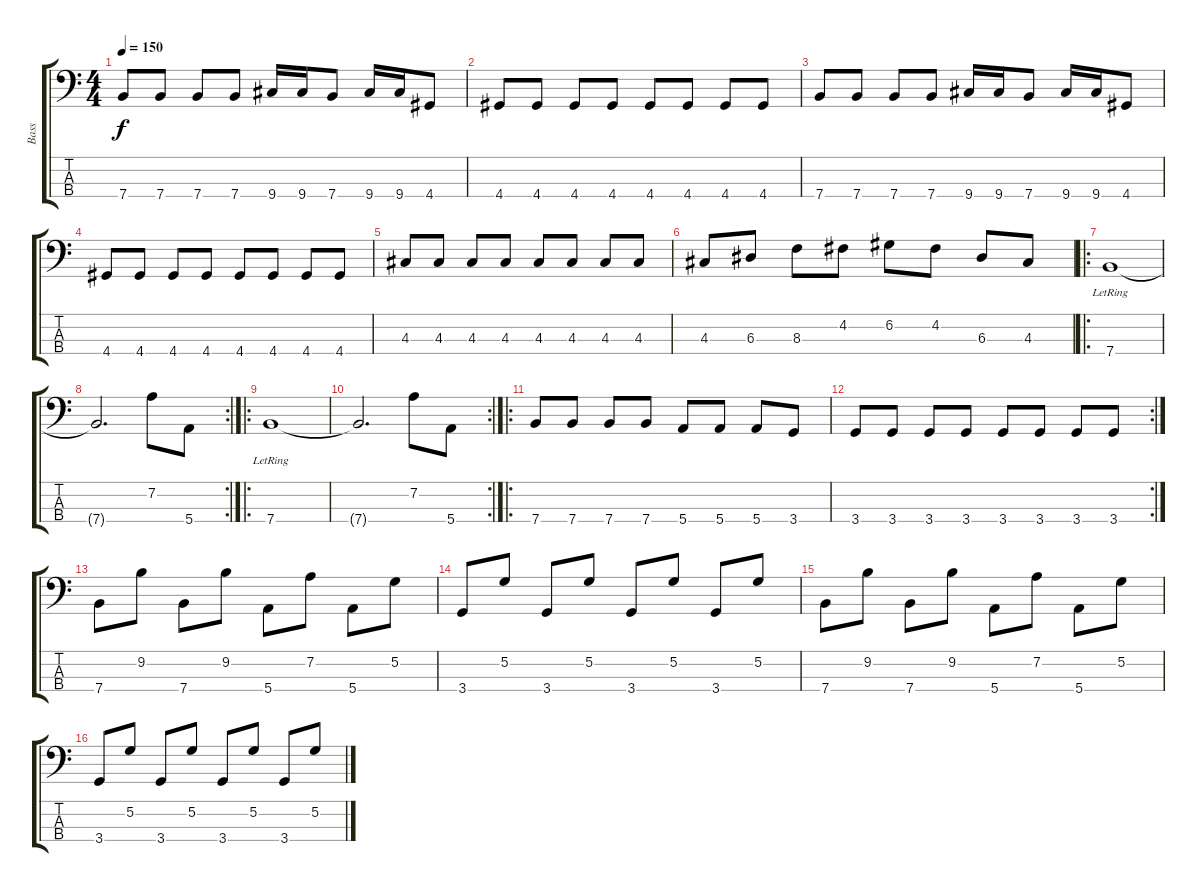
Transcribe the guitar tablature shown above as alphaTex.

\track ("Bass" "Bass") {instrument electricbassfinger}
\staff {score tabs}
\tuning (G2 D2 A1 E1) {hide}
\ts (4 4)
\tempo 150
\clef f4
\ks c
7.4.8{dy f} 7.4.8 7.4.8 7.4.8 9.4.16 9.4.16 7.4.8 9.4.16 9.4.16 4.4.8 |
4.4.8 4.4.8 4.4.8 4.4.8 4.4.8 4.4.8 4.4.8 4.4.8 |
7.4.8 7.4.8 7.4.8 7.4.8 9.4.16 9.4.16 7.4.8 9.4.16 9.4.16 4.4.8 |
4.4.8 4.4.8 4.4.8 4.4.8 4.4.8 4.4.8 4.4.8 4.4.8 |
4.3.8 4.3.8 4.3.8 4.3.8 4.3.8 4.3.8 4.3.8 4.3.8 |
4.3.8 6.3.8 8.3.8 4.2.8 6.2.8 4.2.8 6.3.8 4.3.8 |
\ro
7.4{lr}.1 |
\rc 2
7.4{t}.2{d} 7.2.8 5.4.8 |
\ro
7.4{lr}.1 |
\rc 2
7.4{t}.2{d} 7.2.8 5.4.8 |
\ro
7.4.8 7.4.8 7.4.8 7.4.8 5.4.8 5.4.8 5.4.8 3.4.8 |
\rc 2
3.4.8 3.4.8 3.4.8 3.4.8 3.4.8 3.4.8 3.4.8 3.4.8 |
7.4.8 9.2.8 7.4.8 9.2.8 5.4.8 7.2.8 5.4.8 5.2.8 |
3.4.8 5.2.8 3.4.8 5.2.8 3.4.8 5.2.8 3.4.8 5.2.8 |
7.4.8 9.2.8 7.4.8 9.2.8 5.4.8 7.2.8 5.4.8 5.2.8 |
3.4.8 5.2.8 3.4.8 5.2.8 3.4.8 5.2.8 3.4.8 5.2.8
